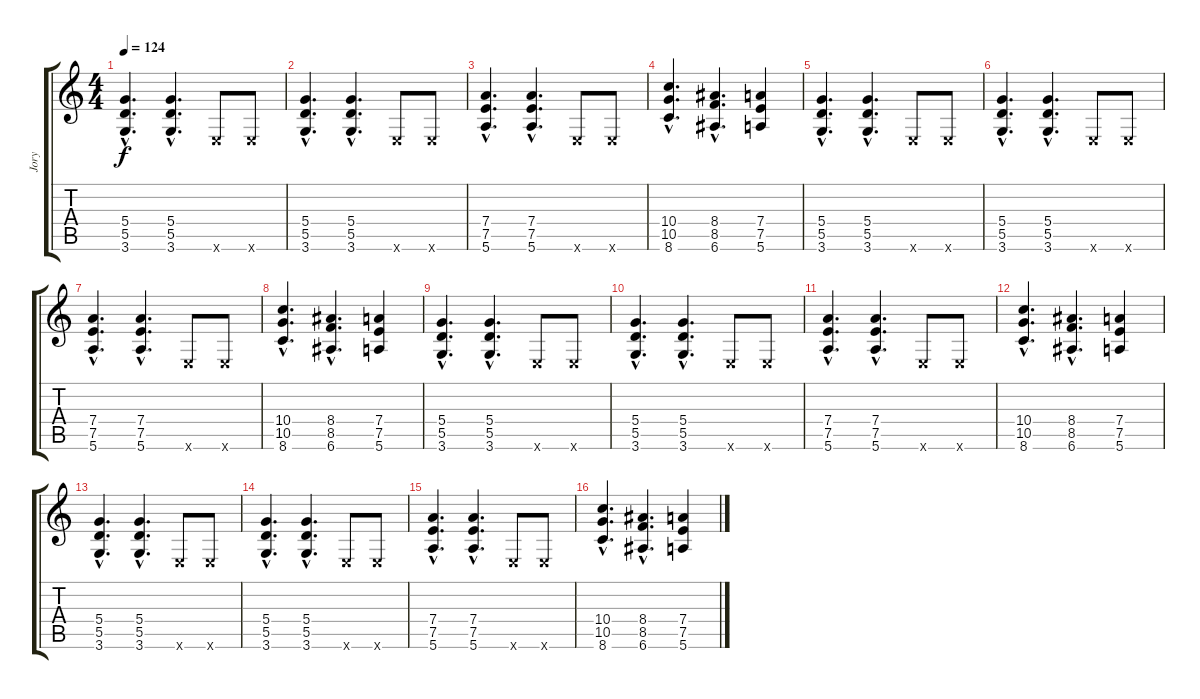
\track ("Jory" "Jory") {instrument distortionguitar}
\staff {score tabs}
\tuning (E4 B3 G3 D3 A2 E2) {hide}
\ts (4 4)
\tempo 124
\clef g2
\ks c
(5.4{hac} 5.5{hac} 3.6{hac}).4{d dy f} (5.4{hac} 5.5{hac} 3.6{hac}).4{d} 0.6{x}.8 0.6{x}.8 |
(5.4{hac} 5.5{hac} 3.6{hac}).4{d} (5.4{hac} 5.5{hac} 3.6{hac}).4{d} 0.6{x}.8 0.6{x}.8 |
(7.4{hac} 7.5{hac} 5.6{hac}).4{d} (7.4{hac} 7.5{hac} 5.6{hac}).4{d} 0.6{x}.8 0.6{x}.8 |
(10.4{hac} 10.5{hac} 8.6{hac}).4{d} (8.4{hac} 8.5{hac} 6.6{hac}).4{d} (7.4 7.5 5.6).4 |
(5.4{hac} 5.5{hac} 3.6{hac}).4{d} (5.4{hac} 5.5{hac} 3.6{hac}).4{d} 0.6{x}.8 0.6{x}.8 |
(5.4{hac} 5.5{hac} 3.6{hac}).4{d} (5.4{hac} 5.5{hac} 3.6{hac}).4{d} 0.6{x}.8 0.6{x}.8 |
(7.4{hac} 7.5{hac} 5.6{hac}).4{d} (7.4{hac} 7.5{hac} 5.6{hac}).4{d} 0.6{x}.8 0.6{x}.8 |
(10.4{hac} 10.5{hac} 8.6{hac}).4{d} (8.4{hac} 8.5{hac} 6.6{hac}).4{d} (7.4 7.5 5.6).4 |
(5.4{hac} 5.5{hac} 3.6{hac}).4{d} (5.4{hac} 5.5{hac} 3.6{hac}).4{d} 0.6{x}.8 0.6{x}.8 |
(5.4{hac} 5.5{hac} 3.6{hac}).4{d} (5.4{hac} 5.5{hac} 3.6{hac}).4{d} 0.6{x}.8 0.6{x}.8 |
(7.4{hac} 7.5{hac} 5.6{hac}).4{d} (7.4{hac} 7.5{hac} 5.6{hac}).4{d} 0.6{x}.8 0.6{x}.8 |
(10.4{hac} 10.5{hac} 8.6{hac}).4{d} (8.4{hac} 8.5{hac} 6.6{hac}).4{d} (7.4 7.5 5.6).4 |
(5.4{hac} 5.5{hac} 3.6{hac}).4{d} (5.4{hac} 5.5{hac} 3.6{hac}).4{d} 0.6{x}.8 0.6{x}.8 |
(5.4{hac} 5.5{hac} 3.6{hac}).4{d} (5.4{hac} 5.5{hac} 3.6{hac}).4{d} 0.6{x}.8 0.6{x}.8 |
(7.4{hac} 7.5{hac} 5.6{hac}).4{d} (7.4{hac} 7.5{hac} 5.6{hac}).4{d} 0.6{x}.8 0.6{x}.8 |
(10.4{hac} 10.5{hac} 8.6{hac}).4{d} (8.4{hac} 8.5{hac} 6.6{hac}).4{d} (7.4 7.5 5.6).4
